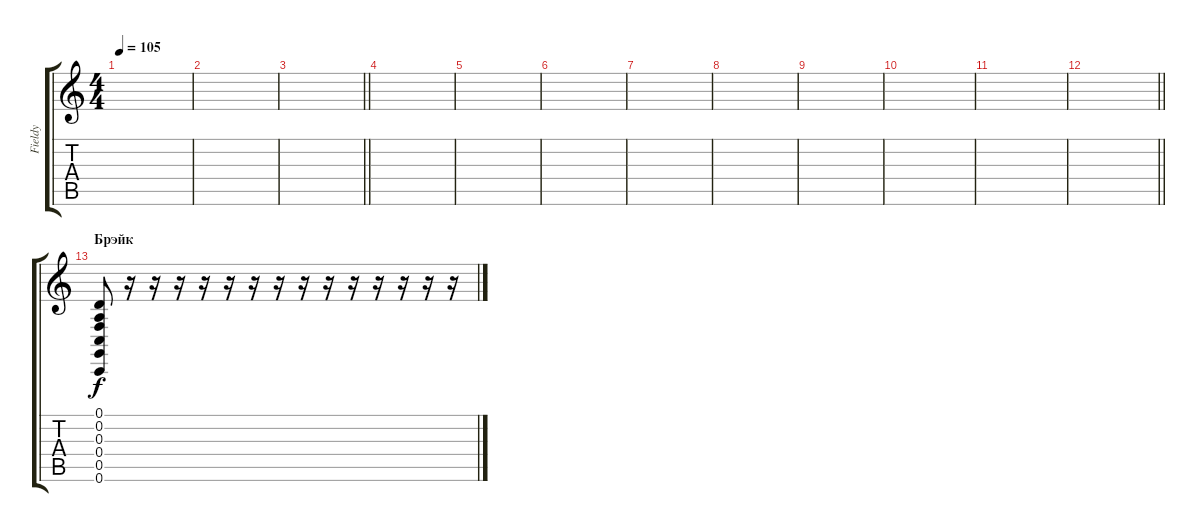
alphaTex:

\track ("Fieldy" "Fieldy") {instrument synthstrings2}
\staff {score tabs}
\tuning (D4 A3 F3 C3 G2 C2) {hide}
\ts (4 4)
\tempo 105
\clef g2
\ks c
|
|
\barLineRight lightlight
|
\section ("" "")
|
|
|
|
|
|
|
|
\barLineRight lightlight
|
\section ("" "Брэйк")
(0.1 0.2 0.3 0.4 0.5 0.6).8{volume 16 instrument taikodrum} r.16 r.16 r.16 r.16 r.16 r.16 r.16 r.16 r.16 r.16 r.16 r.16 r.16 r.16
